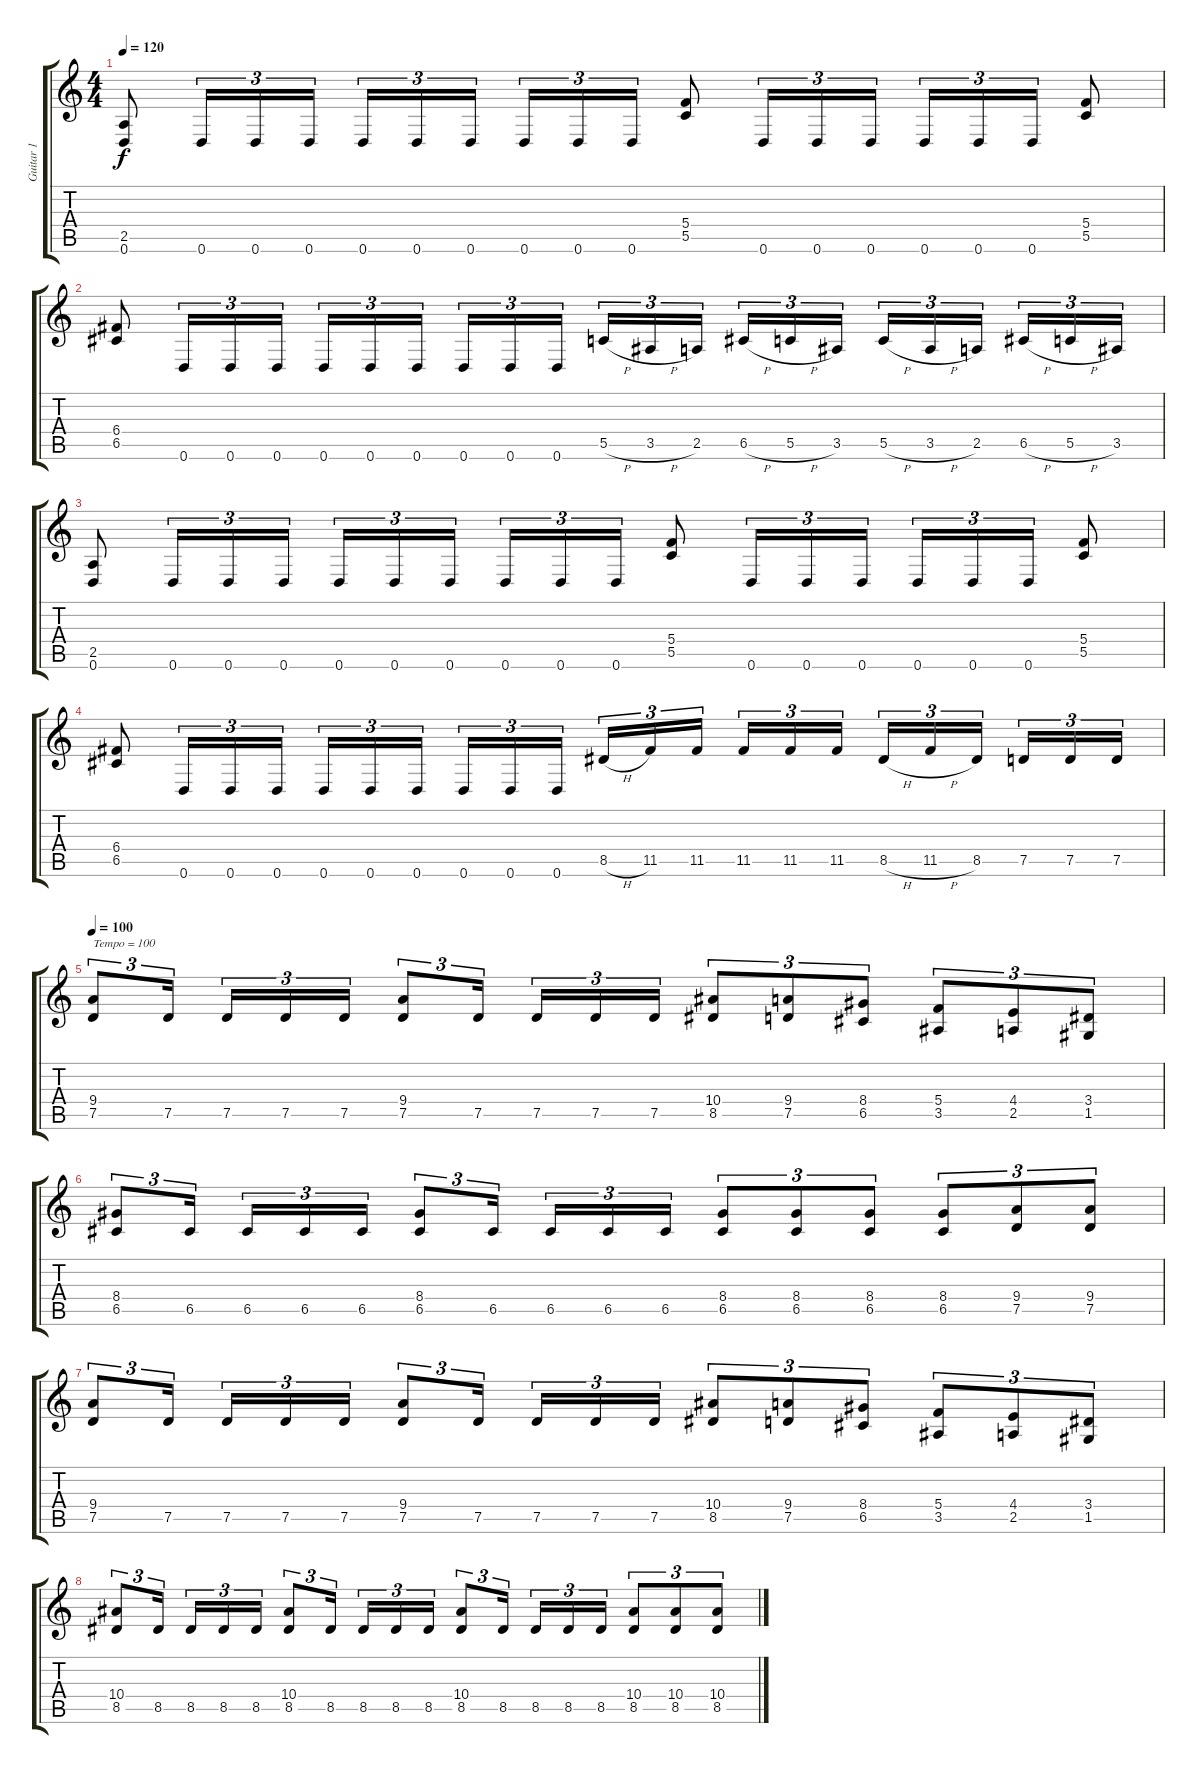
\track ("Guitar 1" "Guitar 1") {instrument overdrivenguitar}
\staff {score tabs}
\tuning (D4 A3 F3 C3 G2 D2) {hide}
\ts (4 4)
\tempo 120
\clef g2
\ks c
(2.5 0.6).8{dy f} 0.6.16{tu (3 2)} 0.6.16{tu (3 2)} 0.6.16{tu (3 2)} 0.6.16{tu (3 2)} 0.6.16{tu (3 2)} 0.6.16{tu (3 2)} 0.6.16{tu (3 2)} 0.6.16{tu (3 2)} 0.6.16{tu (3 2)} (5.4 5.5).8 0.6.16{tu (3 2)} 0.6.16{tu (3 2)} 0.6.16{tu (3 2)} 0.6.16{tu (3 2)} 0.6.16{tu (3 2)} 0.6.16{tu (3 2)} (5.4 5.5).8 |
(6.4 6.5).8 0.6.16{tu (3 2)} 0.6.16{tu (3 2)} 0.6.16{tu (3 2)} 0.6.16{tu (3 2)} 0.6.16{tu (3 2)} 0.6.16{tu (3 2)} 0.6.16{tu (3 2)} 0.6.16{tu (3 2)} 0.6.16{tu (3 2)} 5.5{h}.16{tu (3 2)} 3.5{h}.16{tu (3 2)} 2.5.16{tu (3 2)} 6.5{h}.16{tu (3 2)} 5.5{h}.16{tu (3 2)} 3.5.16{tu (3 2)} 5.5{h}.16{tu (3 2)} 3.5{h}.16{tu (3 2)} 2.5.16{tu (3 2)} 6.5{h}.16{tu (3 2)} 5.5{h}.16{tu (3 2)} 3.5.16{tu (3 2)} |
(2.5 0.6).8 0.6.16{tu (3 2)} 0.6.16{tu (3 2)} 0.6.16{tu (3 2)} 0.6.16{tu (3 2)} 0.6.16{tu (3 2)} 0.6.16{tu (3 2)} 0.6.16{tu (3 2)} 0.6.16{tu (3 2)} 0.6.16{tu (3 2)} (5.4 5.5).8 0.6.16{tu (3 2)} 0.6.16{tu (3 2)} 0.6.16{tu (3 2)} 0.6.16{tu (3 2)} 0.6.16{tu (3 2)} 0.6.16{tu (3 2)} (5.4 5.5).8 |
(6.4 6.5).8 0.6.16{tu (3 2)} 0.6.16{tu (3 2)} 0.6.16{tu (3 2)} 0.6.16{tu (3 2)} 0.6.16{tu (3 2)} 0.6.16{tu (3 2)} 0.6.16{tu (3 2)} 0.6.16{tu (3 2)} 0.6.16{tu (3 2)} 8.5{h}.16{tu (3 2)} 11.5.16{tu (3 2)} 11.5.16{tu (3 2)} 11.5.16{tu (3 2)} 11.5.16{tu (3 2)} 11.5.16{tu (3 2)} 8.5{h}.16{tu (3 2)} 11.5{h}.16{tu (3 2)} 8.5.16{tu (3 2)} 7.5.16{tu (3 2)} 7.5.16{tu (3 2)} 7.5.16{tu (3 2)} |
\section ("" "")
\tempo 100
(9.4 7.5).8{tu (3 2) txt "Tempo = 100"} 7.5.16{tu (3 2)} 7.5.16{tu (3 2)} 7.5.16{tu (3 2)} 7.5.16{tu (3 2)} (9.4 7.5).8{tu (3 2)} 7.5.16{tu (3 2)} 7.5.16{tu (3 2)} 7.5.16{tu (3 2)} 7.5.16{tu (3 2)} (10.4 8.5).8{tu (3 2)} (9.4 7.5).8{tu (3 2)} (8.4 6.5).8{tu (3 2)} (5.4 3.5).8{tu (3 2)} (4.4 2.5).8{tu (3 2)} (3.4 1.5).8{tu (3 2)} |
(8.4 6.5).8{tu (3 2)} 6.5.16{tu (3 2)} 6.5.16{tu (3 2)} 6.5.16{tu (3 2)} 6.5.16{tu (3 2)} (8.4 6.5).8{tu (3 2)} 6.5.16{tu (3 2)} 6.5.16{tu (3 2)} 6.5.16{tu (3 2)} 6.5.16{tu (3 2)} (8.4 6.5).8{tu (3 2)} (8.4 6.5).8{tu (3 2)} (8.4 6.5).8{tu (3 2)} (8.4 6.5).8{tu (3 2)} (9.4 7.5).8{tu (3 2)} (9.4 7.5).8{tu (3 2)} |
(9.4 7.5).8{tu (3 2)} 7.5.16{tu (3 2)} 7.5.16{tu (3 2)} 7.5.16{tu (3 2)} 7.5.16{tu (3 2)} (9.4 7.5).8{tu (3 2)} 7.5.16{tu (3 2)} 7.5.16{tu (3 2)} 7.5.16{tu (3 2)} 7.5.16{tu (3 2)} (10.4 8.5).8{tu (3 2)} (9.4 7.5).8{tu (3 2)} (8.4 6.5).8{tu (3 2)} (5.4 3.5).8{tu (3 2)} (4.4 2.5).8{tu (3 2)} (3.4 1.5).8{tu (3 2)} |
(10.4 8.5).8{tu (3 2)} 8.5.16{tu (3 2)} 8.5.16{tu (3 2)} 8.5.16{tu (3 2)} 8.5.16{tu (3 2)} (10.4 8.5).8{tu (3 2)} 8.5.16{tu (3 2)} 8.5.16{tu (3 2)} 8.5.16{tu (3 2)} 8.5.16{tu (3 2)} (10.4 8.5).8{tu (3 2)} 8.5.16{tu (3 2)} 8.5.16{tu (3 2)} 8.5.16{tu (3 2)} 8.5.16{tu (3 2)} (10.4 8.5).8{tu (3 2)} (10.4 8.5).8{tu (3 2)} (10.4 8.5).8{tu (3 2)}
